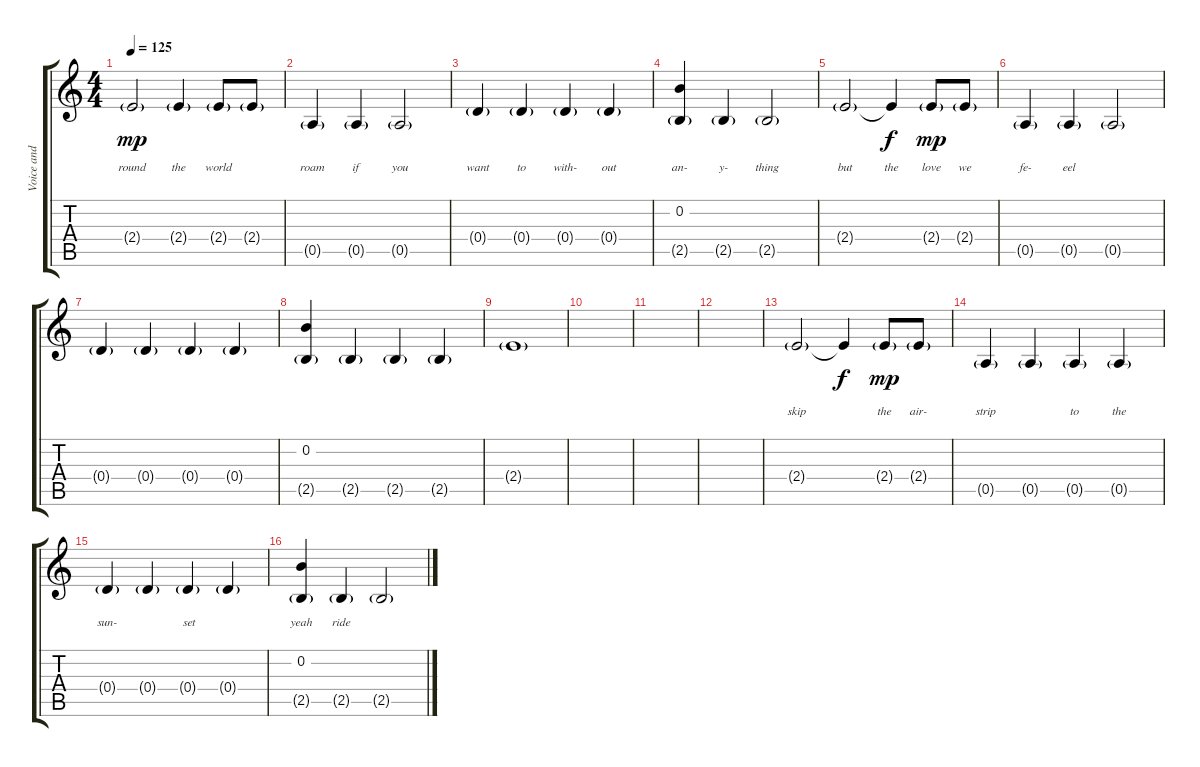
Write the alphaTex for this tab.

\track ("Voice and Lyrics" "Voice and ") {instrument electricguitarjazz}
\staff {score tabs}
\tuning (E4 B3 G3 D3 A2 E2) {hide}
\ts (4 4)
\tempo 125
\clef g2
\ks c
2.4{g}.2{lyrics (0 "") lyrics (1 "") lyrics (2 "round") lyrics (3 "") lyrics (4 "") dy mp} 2.4{g}.4{lyrics (0 "") lyrics (1 "") lyrics (2 "the") lyrics (3 "") lyrics (4 "")} 2.4{g}.8{lyrics (0 "") lyrics (1 "") lyrics (2 "world") lyrics (3 "") lyrics (4 "")} 2.4{g}.8{lyrics (0 "") lyrics (1 "") lyrics (2 " ") lyrics (3 "") lyrics (4 "")} |
0.5{g}.4{lyrics (0 "") lyrics (1 "") lyrics (2 "roam") lyrics (3 "") lyrics (4 "")} 0.5{g}.4{lyrics (0 "") lyrics (1 "") lyrics (2 "if") lyrics (3 "") lyrics (4 "")} 0.5{g}.2{lyrics (0 "") lyrics (1 "") lyrics (2 "you") lyrics (3 "") lyrics (4 "")} |
0.4{g}.4{lyrics (0 "") lyrics (1 "") lyrics (2 "want") lyrics (3 "") lyrics (4 "")} 0.4{g}.4{lyrics (0 "") lyrics (1 "") lyrics (2 "to") lyrics (3 "") lyrics (4 "")} 0.4{g}.4{lyrics (0 "") lyrics (1 "") lyrics (2 "with-") lyrics (3 "") lyrics (4 "")} 0.4{g}.4{lyrics (0 "") lyrics (1 "") lyrics (2 "out") lyrics (3 "") lyrics (4 "")} |
(0.2 2.5{g}).4{lyrics (0 "") lyrics (1 "") lyrics (2 "an-") lyrics (3 "") lyrics (4 "")} 2.5{g}.4{lyrics (0 "") lyrics (1 "") lyrics (2 "y-") lyrics (3 "") lyrics (4 "")} 2.5{g}.2{lyrics (0 "") lyrics (1 "") lyrics (2 "thing") lyrics (3 "") lyrics (4 "")} |
2.4{g}.2{lyrics (0 "") lyrics (1 "") lyrics (2 "but") lyrics (3 "") lyrics (4 "")} 2.4{t}.4{lyrics (0 "") lyrics (1 "") lyrics (2 "the") lyrics (3 "") lyrics (4 "") dy f} 2.4{g}.8{lyrics (0 "") lyrics (1 "") lyrics (2 "love") lyrics (3 "") lyrics (4 "") dy mp} 2.4{g}.8{lyrics (0 "") lyrics (1 "") lyrics (2 "we") lyrics (3 "") lyrics (4 "")} |
0.5{g}.4{lyrics (0 "") lyrics (1 "") lyrics (2 "fe-") lyrics (3 "") lyrics (4 "")} 0.5{g}.4{lyrics (0 "") lyrics (1 "") lyrics (2 "eel") lyrics (3 "") lyrics (4 "")} 0.5{g}.2 |
0.4{g}.4 0.4{g}.4 0.4{g}.4 0.4{g}.4 |
(0.2 2.5{g}).4 2.5{g}.4 2.5{g}.4 2.5{g}.4 |
2.4{g}.1 |
|
|
|
2.4{g}.2{lyrics (0 "") lyrics (1 "") lyrics (2 "") lyrics (3 "skip") lyrics (4 "")} 2.4{t}.4{lyrics (0 "") lyrics (1 "") lyrics (2 "") lyrics (3 " ") lyrics (4 "") dy f} 2.4{g}.8{lyrics (0 "") lyrics (1 "") lyrics (2 "") lyrics (3 "the") lyrics (4 "") dy mp} 2.4{g}.8{lyrics (0 "") lyrics (1 "") lyrics (2 "") lyrics (3 "air-") lyrics (4 "")} |
0.5{g}.4{lyrics (0 "") lyrics (1 "") lyrics (2 "") lyrics (3 "strip") lyrics (4 "")} 0.5{g}.4{lyrics (0 "") lyrics (1 "") lyrics (2 "") lyrics (3 " ") lyrics (4 "")} 0.5{g}.4{lyrics (0 "") lyrics (1 "") lyrics (2 "") lyrics (3 "to") lyrics (4 "")} 0.5{g}.4{lyrics (0 "") lyrics (1 "") lyrics (2 "") lyrics (3 "the") lyrics (4 "")} |
0.4{g}.4{lyrics (0 "") lyrics (1 "") lyrics (2 "") lyrics (3 "sun-") lyrics (4 "")} 0.4{g}.4{lyrics (0 "") lyrics (1 "") lyrics (2 "") lyrics (3 " ") lyrics (4 "")} 0.4{g}.4{lyrics (0 "") lyrics (1 "") lyrics (2 "") lyrics (3 " set") lyrics (4 "")} 0.4{g}.4{lyrics (0 "") lyrics (1 "") lyrics (2 "") lyrics (3 " ") lyrics (4 "")} |
(0.2 2.5{g}).4{lyrics (0 "") lyrics (1 "") lyrics (2 "") lyrics (3 "yeah ") lyrics (4 "")} 2.5{g}.4{lyrics (0 "") lyrics (1 "") lyrics (2 "") lyrics (3 "ride") lyrics (4 "")} 2.5{g}.2{lyrics (0 "") lyrics (1 "") lyrics (2 "") lyrics (3 " ") lyrics (4 "")}
